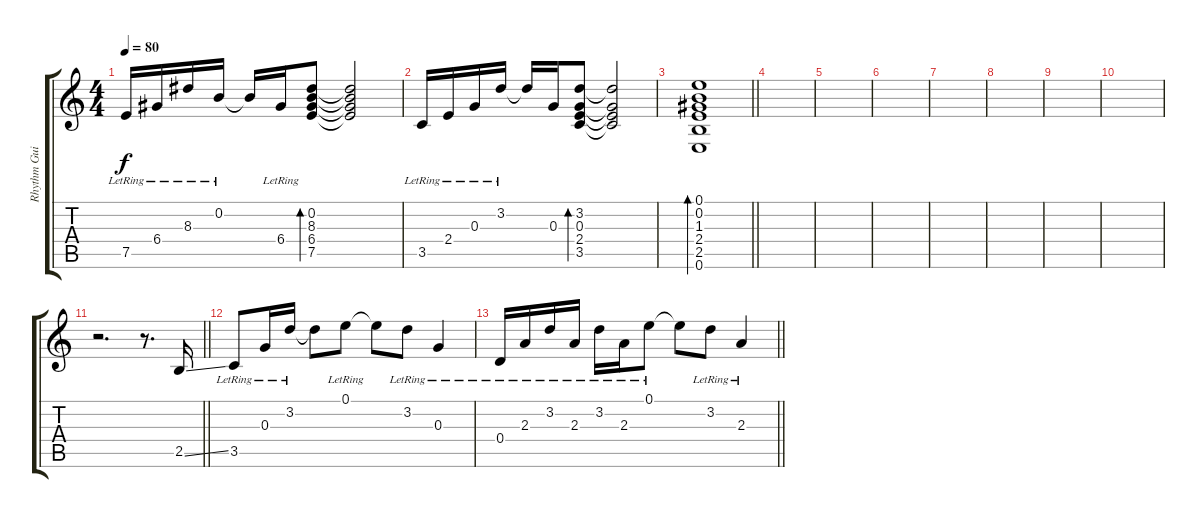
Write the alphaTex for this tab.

\track ("Rhythm Guitar" "Rhythm Gui") {instrument electricguitarclean}
\staff {score tabs}
\tuning (E4 B3 G3 D3 A2 E2) {hide}
\ts (4 4)
\tempo 80
\clef g2
\ks c
7.5{lr}.16{dy f} 6.4{lr}.16 8.3{lr}.16 0.2{lr}.16 0.2{t}.16 6.4{lr}.16 (0.2 8.3 6.4 7.5).8{bd 120} (0.2{t} 8.3{t} 6.4{t} 7.5{t}).2 |
3.5{lr}.16 2.4{lr}.16 0.3{lr}.16 3.2{lr}.16 3.2{t}.16 0.3.16 (3.2 0.3 2.4 3.5).8{bd 120} (3.2{t} 0.3{t} 2.4{t} 3.5{t}).2 |
\barLineRight lightlight
(0.1 0.2 1.3 2.4 2.5 0.6).1{bd 120} |
|
|
|
|
|
|
|
\barLineRight lightlight
r.2{d} r.8{d} 2.5{ss}.16 |
3.5{lr}.8 0.3{lr}.16 3.2{lr}.16 3.2{t}.8 0.1{lr}.8 0.1{t}.8 3.2{lr}.8 0.3{lr}.4 |
\barLineRight lightlight
0.4{lr}.16 2.3{lr}.16 3.2{lr}.16 2.3{lr}.16 3.2{lr}.16 2.3{lr}.16 0.1{lr}.8 0.1{t}.8 3.2{lr}.8 2.3{lr}.4
